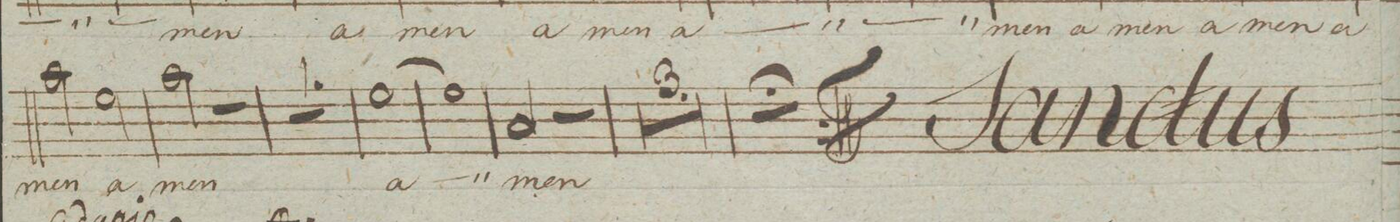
**kern	**text	**dynam
*I"Baſso.	*	*
*clefF4	*	*
*k[]	*	*
*met(c|)	*	*
*M4/4	*	*
2c\	-men	.
.	.	]
2G\	a-	.
=236	=236	=236
2c\	-men	.
2r	.	.
=237	=237	=237
1r	.	.
=238	=238	=238
[1G\	a-	.
=239	=239	=239
1G\]	.	.
=240	=240	=240
2C/	men	.
2r	.	.
=241	=241	=241
1r	.	.
=242	=242	=242
1r	.	.
=243	=243	=243
1r	.	.
=244	=244	=244
0r;	.	.
==	==	==
*-	*-	*-
